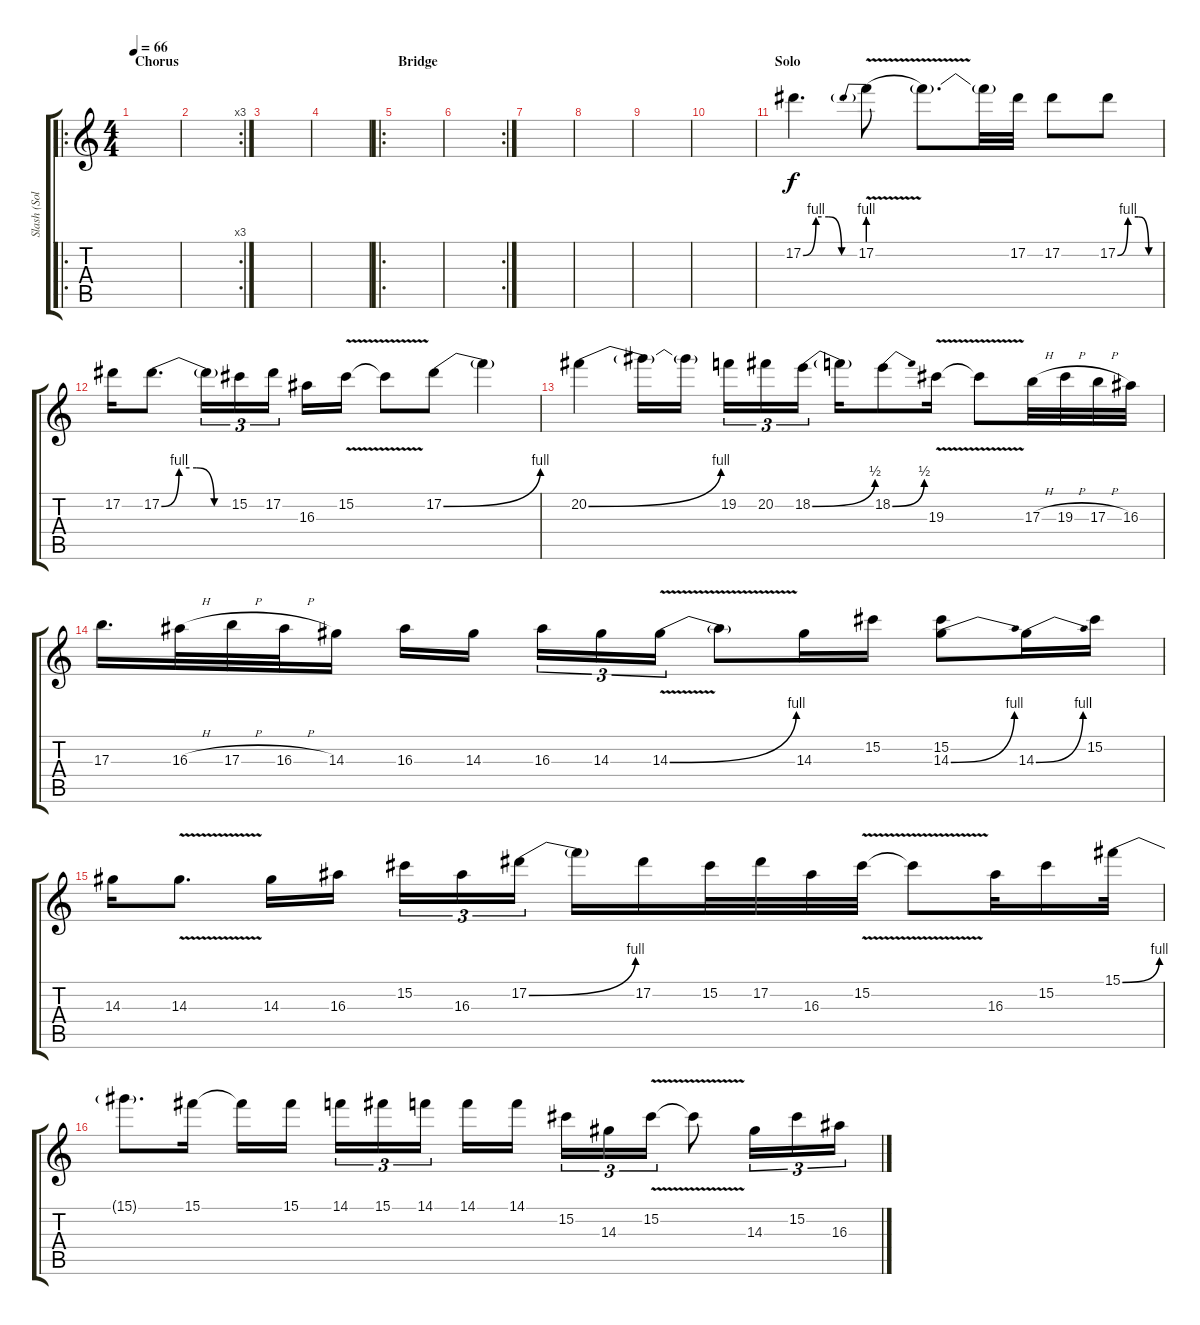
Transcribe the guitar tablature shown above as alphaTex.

\track ("Slash (Solo)" "Slash (Sol") {instrument overdrivenguitar}
\staff {score tabs}
\tuning (Eb4 Bb3 Gb3 Db3 Ab2 Eb2) {hide}
\ro
\ts (4 4)
\section ("" "Chorus")
\tempo 66
\clef g2
\ks c
|
\rc 3
|
|
|
\ro
\section ("" "Bridge")
|
\rc 2
|
|
|
|
|
\section ("" "Solo")
17.2{be (custom 0 0 15 4 30 4 45 0 60 0)}.4{d} 17.2{be (prebend 0 4 60 4) v}.8 17.2{t}.8{d} 17.2{t}.32 17.2.32 17.2.8 17.2{be (custom 0 0 15 4 30 4 45 0 60 0)}.8 |
17.2.16 17.2{be (custom 0 0 15 4 30 4 45 0 60 0)}.8{d} 17.2{t}.16{tu (3 2)} 15.2.16{tu (3 2)} 17.2.16{tu (3 2)} 16.3.16 15.2{v}.16 15.2{t}.8 17.2{be (bend 0 0 60 4)}.8 17.2{t}.4 |
20.2{be (bend 0 0 60 4)}.4 20.2{t}.16 20.2{t}.16 19.2.16{tu (3 2)} 20.2.16{tu (3 2)} 18.2{be (bend 0 0 60 2)}.16{tu (3 2)} 18.2{t}.16 18.2{be (bend 0 0 60 2)}.8 19.3{v}.16 19.3{t}.8 17.3{h}.32 19.3{h}.32 17.3{h}.32 16.3.32 |
17.3.16{d} 16.3{h}.32 17.3{h}.32 16.3{h}.32 14.3.16 16.3.16 14.3.16 16.3.16{tu (3 2)} 14.3.16{tu (3 2)} 14.3{be (bend 0 0 60 4) v}.16{tu (3 2)} 14.3{t}.8 14.3.16 15.2.16 (15.2 14.3{be (bend 0 0 60 4)}).8 14.3{be (bend 0 0 60 4)}.16 15.2.16 |
14.3.16 14.3{v}.8{d} 14.3.16 16.3.16 15.2.16{tu (3 2)} 16.3.16{tu (3 2)} 17.2{be (bend 0 0 60 4)}.16{tu (3 2)} 17.2{t}.16 17.2.16 15.2.32 17.2.32 16.3.32 15.2{v}.32 15.2{t}.8 16.3.32 15.2.16 15.1{be (bend 0 0 60 4)}.32 |
15.1{t}.8{d} 15.1.16 15.1{t}.16 15.1.16 14.1.16{tu (3 2)} 15.1.16{tu (3 2)} 14.1.16{tu (3 2)} 14.1.16 14.1.16 15.2.16{tu (3 2)} 14.3.16{tu (3 2)} 15.2{v}.16{tu (3 2)} 15.2{t}.8 14.3.16{tu (3 2)} 15.2.16{tu (3 2)} 16.3.16{tu (3 2)}
